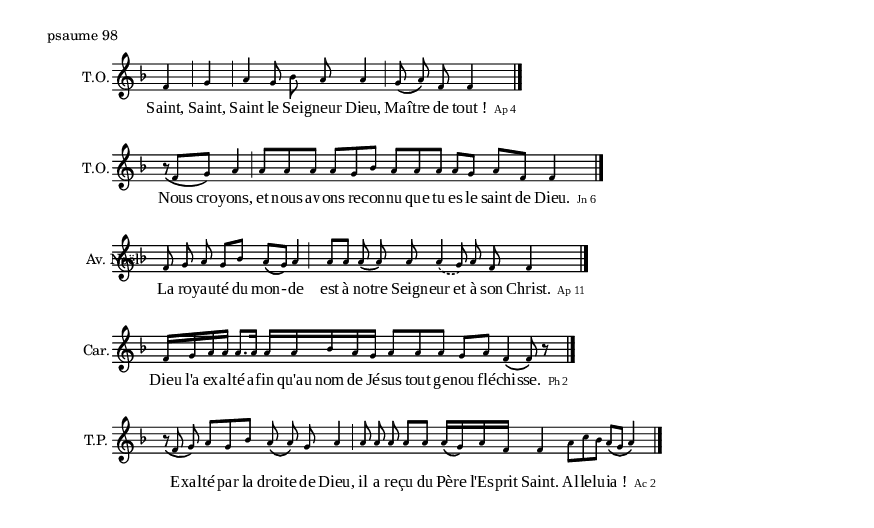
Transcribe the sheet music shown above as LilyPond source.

\version "2.10.0"
 \include "definitions.ly"
 \markup {psaume 98 }



\relative a' { 
	\new Staff {
		\cadenzaOn 		\key f \major
		\set Staff.instrumentName = \markup{ \center-align { T.O. } }
		f4
		\cesure
		g
		\cesure
		a
		\times 2/3 { g8 bes a }
		a4
		\cesure
		\times 2/3 { g8\( a\) f }
		f4
		\endBar
	}
	\addlyrics {
		 Saint, Saint, Saint le Sei -- gneur Dieu, Maî -- tre de "tout !"
		\markup { \citation #"Ap 4" }
	}
}

\relative a' { 
	\new Staff {
		\cadenzaOn 		\key f \major
		\set Staff.instrumentName = \markup{ \center-align { T.O. } }
		\times 2/3 { r8_\( f[ g]\) } a4\cesure
		\times 2/3 { a8[ a a] }
		\times 2/3 { a8[ g bes] }
		\times 2/3 { a8[ a a] }
		a8[ g]  a8[ f]  f4
		\endBar
	}
	\addlyrics {
		Nous cro -- yons, et nous av -- ons re -- con -- nu que tu es le saint de Dieu. 
		\markup { \citation #"Jn 6" }
	}
}
\relative a' { 
	\new Staff {
		\cadenzaOn 		\key f \major
		\set Staff.instrumentName = \markup{ \center-align { Av. Noël } }
		\times 2/3 { f8 g a }
		g[ bes]
		a[\( g\)]
		a4
		\cesure \pespace 
		a8[ a]
		\times 2/3 { a\( a\) a }
		\slurDashed a4(
		\times 2/3 { g8) a f }
		f4
		\endBar
	}
	\addlyrics {
		 La ro -- yau -- té du mon -- - -- de est à no -- tre Seign -- eur et à son Christ.
		\markup { \citation #"Ap 11" }
	}
}

\relative a' { 
	\new Staff {
		\cadenzaOn 		\key f \major
		\set Staff.instrumentName = \markup{ \center-align { Car. } }
		f16[ g a a]
		a8.[ a16]
		\times 2/5 {a16[a bes a g]}
		\times 2/3 { a8[ a a] }
		g8[ a]
		f4\( f8\) r8
		\endBar
	}
	\addlyrics {
		Dieu l'a ex -- al -- té af -- in qu'au nom de Jé -- sus tout ge -- nou flé -- chi -- sse.
		\markup { \citation #"Ph 2" }
	}
}

\relative a' { 
	\new Staff {
		\cadenzaOn 		\key f \major
		\set Staff.instrumentName = \markup{ \center-align { T.P. } }
		\times 2/3 { r8_\( f g\) }
		\times 2/3 { a[ g bes] }
		\times 2/3 { a\( a\) g }
		a4
		\cesure \slurDashed
		\times 2/3 { a8 a a }
		a[ a]
		a16[\( g\) a f]
		f4 \cesure
		\espall \times 2/3 {a8[ c bes]} a[\( g] a4\) 
		\endBar
	}
	\addlyrics {
		 E -- xal -- té par la droi -- te de Dieu, il a re -- çu du Pè -- re l'Es -- prit Saint.
		 Al -- le -- lu -- "ia !" _ _
		\markup { \citation #"Ac 2" }
	}
}
